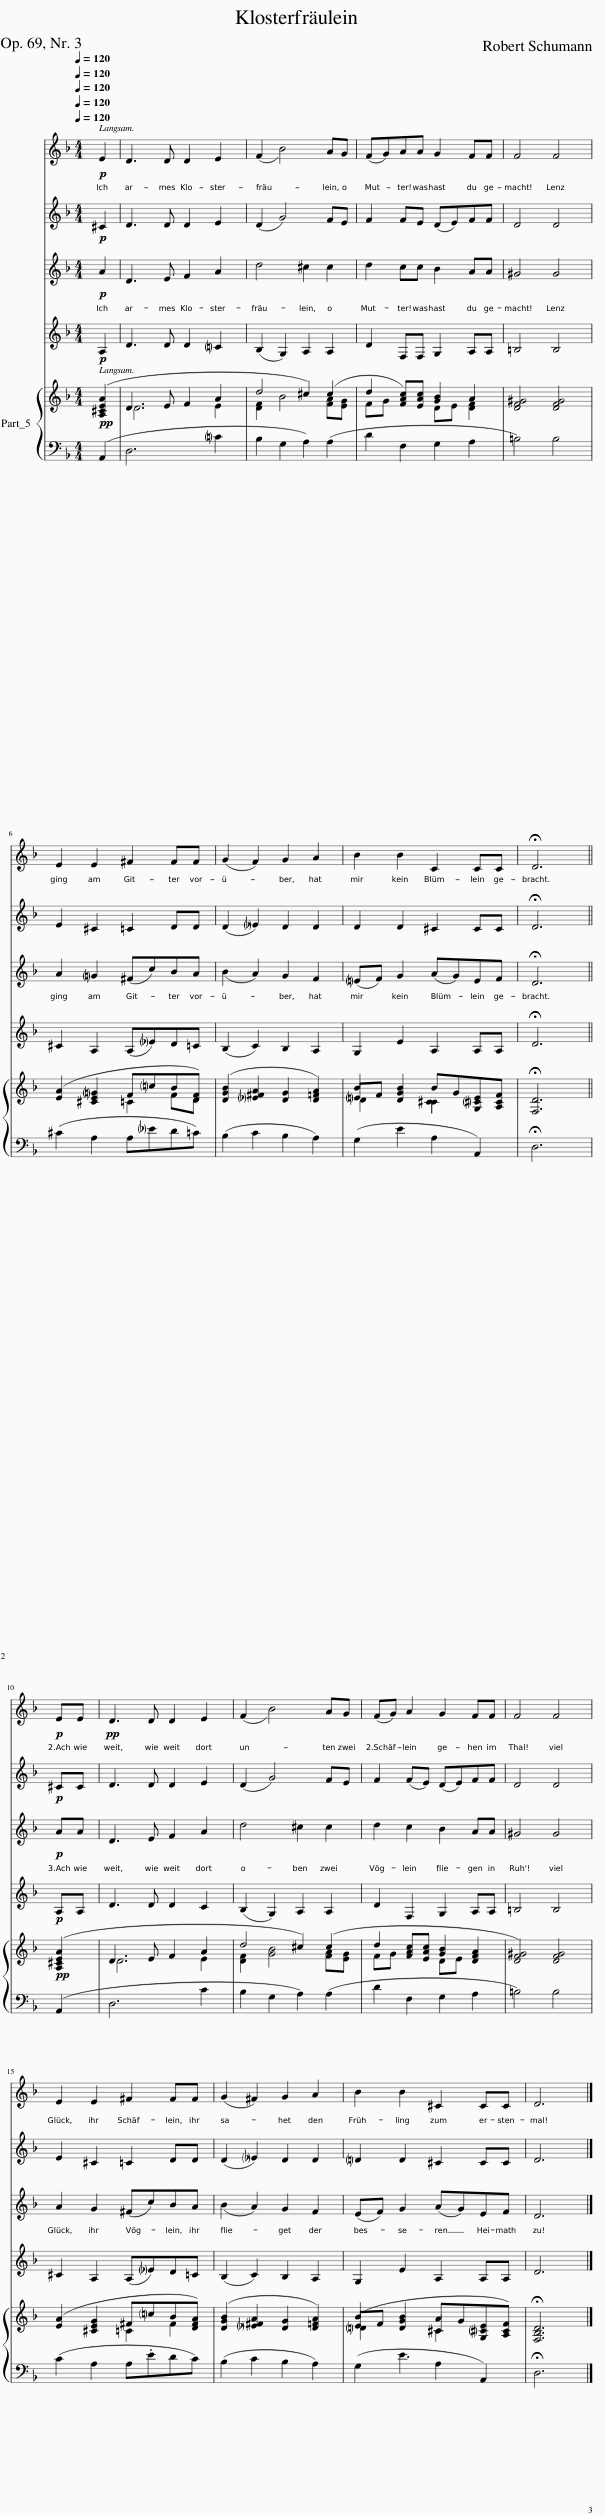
X:1
%%score 1 2 3 4 { ( 5 6 8 ) | ( 7 9 ) }
L:1/8
Q:1/4=120
M:4/4
I:linebreak $
K:F
V:1 treble
V:2 treble
V:3 treble
V:4 treble
V:5 treble
V:6 treble
V:8 treble
V:7 bass
V:9 bass
V:1
!p! E2 | D3 D D2 E2 | (F2 B4) AG | (FG)AA G2 FF | F4 F4 |$ %5
 E2 E2 ^F2 FF | (G2 F2) G2 A2 | B2 B2 C2 CC | !fermata!D6 ||$!p! EE | %10
!pp! D3 D D2 E2 | (F2 B4) AG | (FG) A2 G2 FF | F4 F4 |$ E2 E2 ^F2 FF | %15
 (G2 ^F2) G2 A2 | B2 B2 ^C2 CC | D6 |] %18
V:2
!p! ^C2 | D3 D D2 E2 | (D2 G4) FE | F2 FE (DE)FF | D4 D4 |$ %5
 E2 ^C2 =C2 DD | (D2 !courtesy!_E2) D2 D2 | D2 D2 ^C2 CC | !fermata!D6 ||$!p! ^CC | %10
 D3 D D2 E2 | (D2 G4) FE | F2 (FE) (DE)FF | D4 D4 |$ E2 ^C2 =C2 DD | %15
 (D2 !courtesy!_E2) D2 D2 | !courtesy!=D2 D2 ^C2 CC | D6 |] %18
V:3
!p! A2 | D3 E F2 A2 | d4 ^c2 c2 | d2 cc B2 AA | ^G4 G4 |$ %5
 A2 !courtesy!=G2 (^Fc)BA | (B2 A2) G2 F2 | (!courtesy!=EF) G2 (AG)EF | !fermata!D6 ||$!p! AA | %10
 D3 E F2 A2 | d4 ^c2 c2 | d2 c2 B2 AA | ^G4 G4 |$ A2 G2 (^Fc)BA | %15
 (B2 A2) G2 F2 | (EF) G2 (AG)EF | D6 |] %18
V:4
!p! A,2 | D3 D D2 !courtesy!=C2 | (B,2 G,2) A,2 A,2 | D2 F,F, G,2 A,A, | =B,4 B,4 |$ %5
 ^C2 A,2 (A,!courtesy!_E)D=C | (B,2 C2) B,2 A,2 | G,2 E2 A,2 A,A, | !fermata!D6 ||$!p! A,A, | %10
 D3 D D2 C2 | (B,2 G,2) A,2 A,2 | D2 F,2 G,2 A,A, | =B,4 B,4 |$ ^C2 A,2 (A,!courtesy!_E)D=C | %15
 (B,2 C2) B,2 A,2 | G,2 E2 A,2 A,A, | D6 |] %18
V:5
!pp! x2 | x8 | x8 | x8 | x8 |$ %5
 x8 | x8 | !courtesy!=EF [DGB]2 BG[G,!courtesy!^CE][A,CF] | x6 ||$!pp! x2 | %10
 x8 | x8 | x8 | x8 |$ x8 | %15
 x8 | EF x2 ^C2 x2 | x6 |] %18
V:6
 ([A,^CEA]2 | D3 E F2 A2 | d4 ^c2) (c2 | d2 [FAc])[EAc] [GB]2 A2 | [DF^G]4 [DFG]4 |$ %5
 ([EA]2 [^CE!courtesy!=G]2 F!courtesy!=cB[DF]) | ([DGB]2 [!courtesy!_E^FA]2 [DG]2 [D=FA]2) | B2 x2 ^C2 x2 | !fermata![F,D]6 ||$ ([A,^CEA]2 | %10
 D3 E F2 A2 | d4 ^c2) (c2 | d2 [FAc][EAc] [GB]2 [DFA]2 | [DF^G]4) [DFG]4 |$ ([EA]2 [^CEG]2 ^F!courtesy!=cB[DFA]) | %15
 ([DGB]2 [!courtesy!_E^FA]2 [DG]2 [D=FA]2) | (B2 [DGB]2 AG[G,!courtesy!^CE][A,CF]) | !fermata![F,B,D]6 |] %18
V:7
 (A,,2 | D,6 !courtesy!=C2 | B,2 G,2 A,2) (A,2 | D2 F,2 G,2 A,2 | =B,4) B,4 |$ %5
 (^C2 A,2 A,!courtesy!_ED=C) | (B,2 C2 B,2 A,2) | (G,2 E2 A,2 A,,2) | !fermata!D,6 ||$ (A,,2 | %10
 D,6 C2 | B,2 G,2 A,2) (A,2 | D2 F,2 G,2 A,2 | =B,4) B,4 |$ (C2 A,2 A,.EDC) | %15
 (B,2 C2 B,2 A,2) | x4 A,2 x2 | !fermata!D,6 |] %18
V:8
 x2 | D6 E2 | [DF]2 B4 [FA][EG] | FG x2 DE [DF]2 | x8 |$ %5
 x4 =C2 FD | x8 | D2 x2 ^C2 x2 | x6 ||$ x2 | %10
 D6 E2 | [DF]2 [GB]4 [FA][EG] | FG x2 DE x2 | x8 |$ x4 =C2 ^F2 | %15
 x8 | !courtesy!=D2 x2 ^C2 x2 | x6 |] %18
V:9
 x2 | x8 | x8 | x8 | x8 |$ %5
 x8 | x8 | x8 | x6 ||$ x2 | %10
 x8 | x8 | x8 | x8 |$ x8 | %15
 x8 | (G,2 E3 x A,,2) | x6 |] %18
